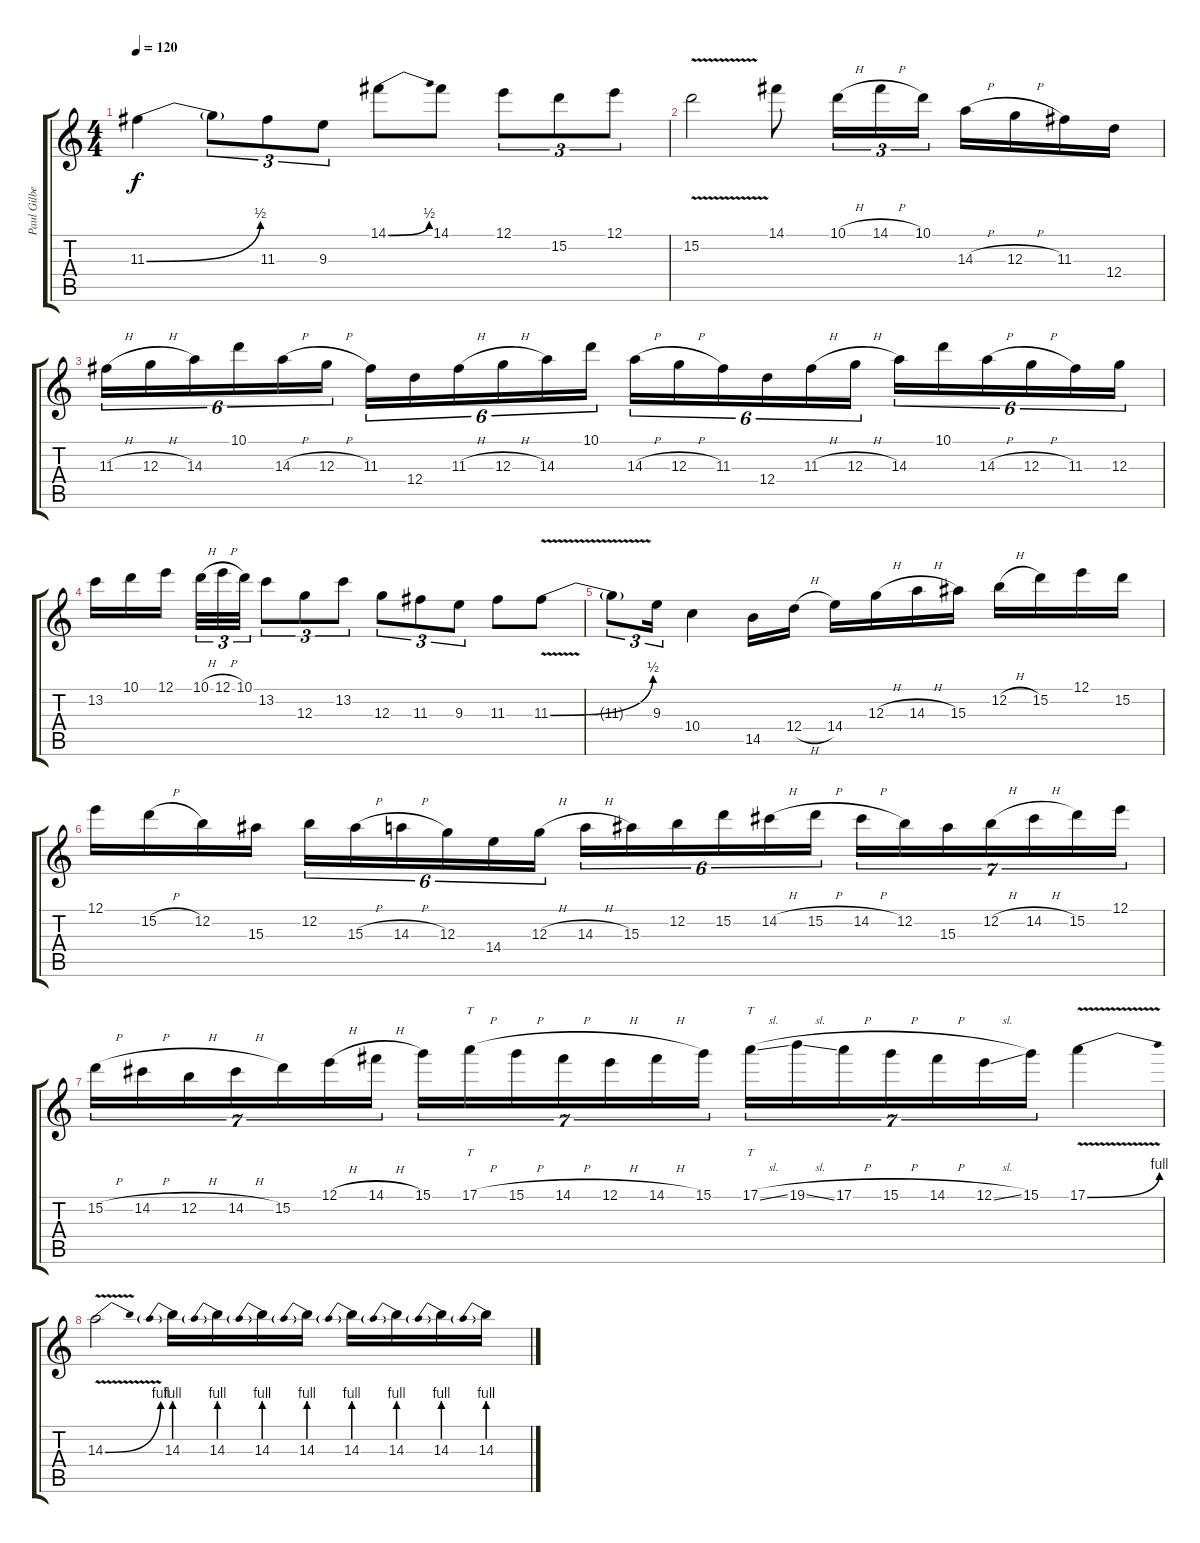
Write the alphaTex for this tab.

\track ("Paul Gilbert (Lead Guitar)" "Paul Gilbe") {instrument distortionguitar}
\staff {score tabs}
\tuning (E4 B3 G3 D3 A2 E2) {hide}
\ts (4 4)
\tempo 120
\clef g2
\ks c
11.3{be (bend 0 0 60 2)}.4{dy f} 11.3{t}.8{tu (3 2)} 11.3.8{tu (3 2)} 9.3.8{tu (3 2)} 14.1{be (bend 0 0 60 2)}.8 14.1.8 12.1.8{tu (3 2)} 15.2.8{tu (3 2)} 12.1.8{tu (3 2)} |
15.2{v}.2 14.1.8 10.1{h}.16{tu (3 2)} 14.1{h}.16{tu (3 2)} 10.1.16{tu (3 2)} 14.3{h}.16 12.3{h}.16 11.3.16 12.4.16 |
11.3{h}.16{tu (6 4)} 12.3{h}.16{tu (6 4)} 14.3.16{tu (6 4)} 10.1.16{tu (6 4)} 14.3{h}.16{tu (6 4)} 12.3{h}.16{tu (6 4)} 11.3.16{tu (6 4)} 12.4.16{tu (6 4)} 11.3{h}.16{tu (6 4)} 12.3{h}.16{tu (6 4)} 14.3.16{tu (6 4)} 10.1.16{tu (6 4)} 14.3{h}.16{tu (6 4)} 12.3{h}.16{tu (6 4)} 11.3.16{tu (6 4)} 12.4.16{tu (6 4)} 11.3{h}.16{tu (6 4)} 12.3{h}.16{tu (6 4)} 14.3.16{tu (6 4)} 10.1.16{tu (6 4)} 14.3{h}.16{tu (6 4)} 12.3{h}.16{tu (6 4)} 11.3.16{tu (6 4)} 12.3.16{tu (6 4)} |
13.2.16 10.1.16 12.1.16{beam splitsecondary} 10.1{h}.32{tu (3 2)} 12.1{h}.32{tu (3 2)} 10.1.32{tu (3 2)} 13.2.8{tu (3 2)} 12.3.8{tu (3 2)} 13.2.8{tu (3 2)} 12.3.8{tu (3 2)} 11.3.8{tu (3 2)} 9.3.8{tu (3 2)} 11.3.8 11.3{be (bend 0 0 60 2) v}.8 |
11.3{t}.8{tu (3 2)} 9.3.16{tu (3 2)} 10.4.4 14.5.16 12.4{h}.16 14.4.16 12.3{h}.16 14.3{h}.16 15.3.16 12.2{h}.16 15.2.16 12.1.16 15.2.16 |
12.1.16 15.2{h}.16 12.2.16 15.3.16 12.2.16{tu (6 4)} 15.3{h}.16{tu (6 4)} 14.3{h}.16{tu (6 4)} 12.3.16{tu (6 4)} 14.4.16{tu (6 4)} 12.3{h}.16{tu (6 4)} 14.3{h}.16{tu (6 4)} 15.3.16{tu (6 4)} 12.2.16{tu (6 4)} 15.2.16{tu (6 4)} 14.2{h}.16{tu (6 4)} 15.2{h}.16{tu (6 4)} 14.2{h}.16{tu (7 4)} 12.2.16{tu (7 4)} 15.3.16{tu (7 4)} 12.2{h}.16{tu (7 4)} 14.2{h}.16{tu (7 4)} 15.2.16{tu (7 4)} 12.1.16{tu (7 4)} |
15.2{h}.16{tu (7 4)} 14.2{h}.16{tu (7 4)} 12.2{h}.16{tu (7 4)} 14.2{h}.16{tu (7 4)} 15.2.16{tu (7 4)} 12.1{h}.16{tu (7 4)} 14.1{h}.16{tu (7 4)} 15.1.16{tu (7 4)} 17.1{h}.16{tt tu (7 4)} 15.1{h}.16{tu (7 4)} 14.1{h}.16{tu (7 4)} 12.1{h}.16{tu (7 4)} 14.1{h}.16{tu (7 4)} 15.1.16{tu (7 4)} 17.1{sl}.16{tt tu (7 4)} 19.1{sl}.16{tu (7 4)} 17.1{h}.16{tu (7 4)} 15.1{h}.16{tu (7 4)} 14.1{h}.16{tu (7 4)} 12.1{sl}.16{tu (7 4)} 15.1.16{tu (7 4)} 17.1{be (bend 0 0 60 4) v}.4 |
14.3{be (bend 0 0 60 4) v}.2 14.3{be (prebend 0 4 60 4)}.16 14.3{be (prebend 0 4 60 4)}.16 14.3{be (prebend 0 4 60 4)}.16 14.3{be (prebend 0 4 60 4)}.16 14.3{be (prebend 0 4 60 4)}.16 14.3{be (prebend 0 4 60 4)}.16 14.3{be (prebend 0 4 60 4)}.16 14.3{be (prebend 0 4 60 4)}.16
